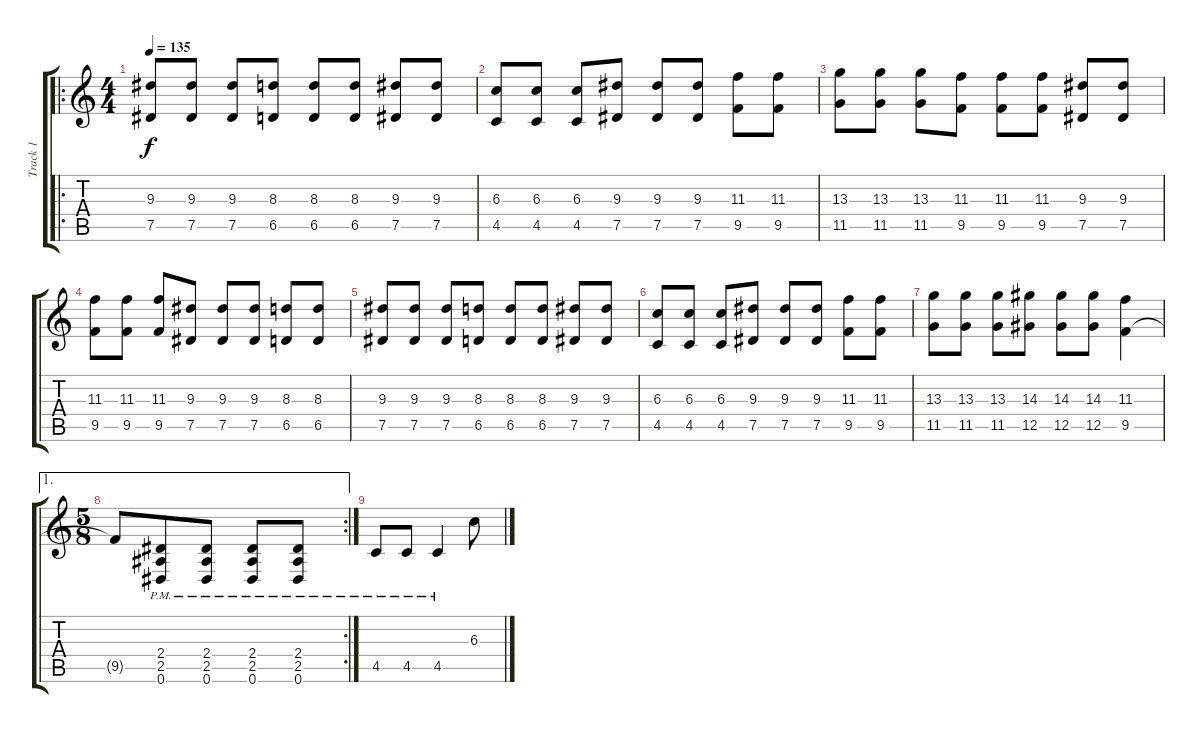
\track ("Track 1" "Track 1") {instrument overdrivenguitar}
\staff {score tabs}
\tuning (Eb4 Bb3 Gb3 Db3 Ab2 Eb2) {hide}
\ro
\ts (4 4)
\tempo 135
\clef g2
\ks c
(9.3 7.5).8{dy f instrument overdrivenguitar} (9.3 7.5).8 (9.3 7.5).8 (8.3 6.5).8 (8.3 6.5).8 (8.3 6.5).8 (9.3 7.5).8 (9.3 7.5).8 |
(6.3 4.5).8 (6.3 4.5).8 (6.3 4.5).8 (9.3 7.5).8 (9.3 7.5).8 (9.3 7.5).8 (11.3 9.5).8 (11.3 9.5).8 |
(13.3 11.5).8 (13.3 11.5).8 (13.3 11.5).8 (11.3 9.5).8 (11.3 9.5).8 (11.3 9.5).8 (9.3 7.5).8 (9.3 7.5).8 |
(11.3 9.5).8 (11.3 9.5).8 (11.3 9.5).8 (9.3 7.5).8 (9.3 7.5).8 (9.3 7.5).8 (8.3 6.5).8 (8.3 6.5).8 |
(9.3 7.5).8 (9.3 7.5).8 (9.3 7.5).8 (8.3 6.5).8 (8.3 6.5).8 (8.3 6.5).8 (9.3 7.5).8 (9.3 7.5).8 |
(6.3 4.5).8 (6.3 4.5).8 (6.3 4.5).8 (9.3 7.5).8 (9.3 7.5).8 (9.3 7.5).8 (11.3 9.5).8 (11.3 9.5).8 |
(13.3 11.5).8 (13.3 11.5).8 (13.3 11.5).8 (14.3 12.5).8 (14.3 12.5).8 (14.3 12.5).8 (11.3 9.5).4 |
\ae 1
\rc 2
\ts (5 8)
9.5{t}.8 (2.4{pm} 2.5{pm} 0.6{pm}).8 (2.4{pm} 2.5{pm} 0.6{pm}).8 (2.4{pm} 2.5{pm} 0.6{pm}).8 (2.4{pm} 2.5{pm} 0.6{pm}).8 |
4.5{pm}.8 4.5{pm}.8 4.5{pm}.4 6.3.8
